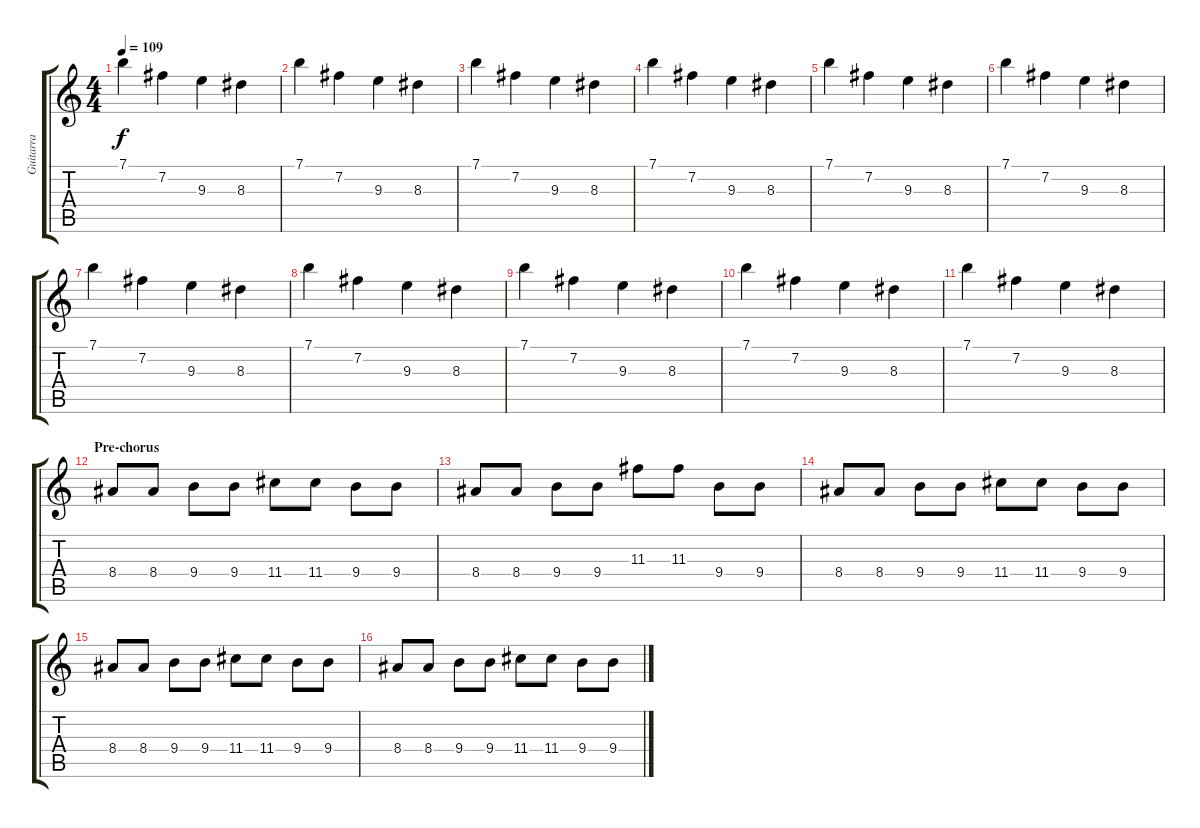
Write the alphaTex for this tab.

\track ("Guitarra" "Guitarra") {instrument acousticguitarnylon}
\staff {score tabs}
\tuning (E4 B3 G3 D3 A2 E2) {hide}
\ts (4 4)
\tempo 109
\clef g2
\ks c
7.1.4{dy f} 7.2.4 9.3.4 8.3.4 |
7.1.4 7.2.4 9.3.4 8.3.4 |
7.1.4 7.2.4 9.3.4 8.3.4 |
7.1.4 7.2.4 9.3.4 8.3.4 |
7.1.4 7.2.4 9.3.4 8.3.4 |
7.1.4 7.2.4 9.3.4 8.3.4 |
7.1.4 7.2.4 9.3.4 8.3.4 |
7.1.4 7.2.4 9.3.4 8.3.4 |
7.1.4 7.2.4 9.3.4 8.3.4 |
7.1.4 7.2.4 9.3.4 8.3.4 |
7.1.4 7.2.4 9.3.4 8.3.4 |
\section ("" "Pre-chorus")
8.4.8{instrument overdrivenguitar} 8.4.8 9.4.8 9.4.8 11.4.8 11.4.8 9.4.8 9.4.8 |
8.4.8{instrument overdrivenguitar} 8.4.8 9.4.8 9.4.8 11.3.8 11.3.8 9.4.8 9.4.8 |
8.4.8{instrument overdrivenguitar} 8.4.8 9.4.8 9.4.8 11.4.8 11.4.8 9.4.8 9.4.8 |
8.4.8{instrument overdrivenguitar} 8.4.8 9.4.8 9.4.8 11.4.8 11.4.8 9.4.8 9.4.8 |
8.4.8{instrument overdrivenguitar} 8.4.8 9.4.8 9.4.8 11.4.8 11.4.8 9.4.8 9.4.8
